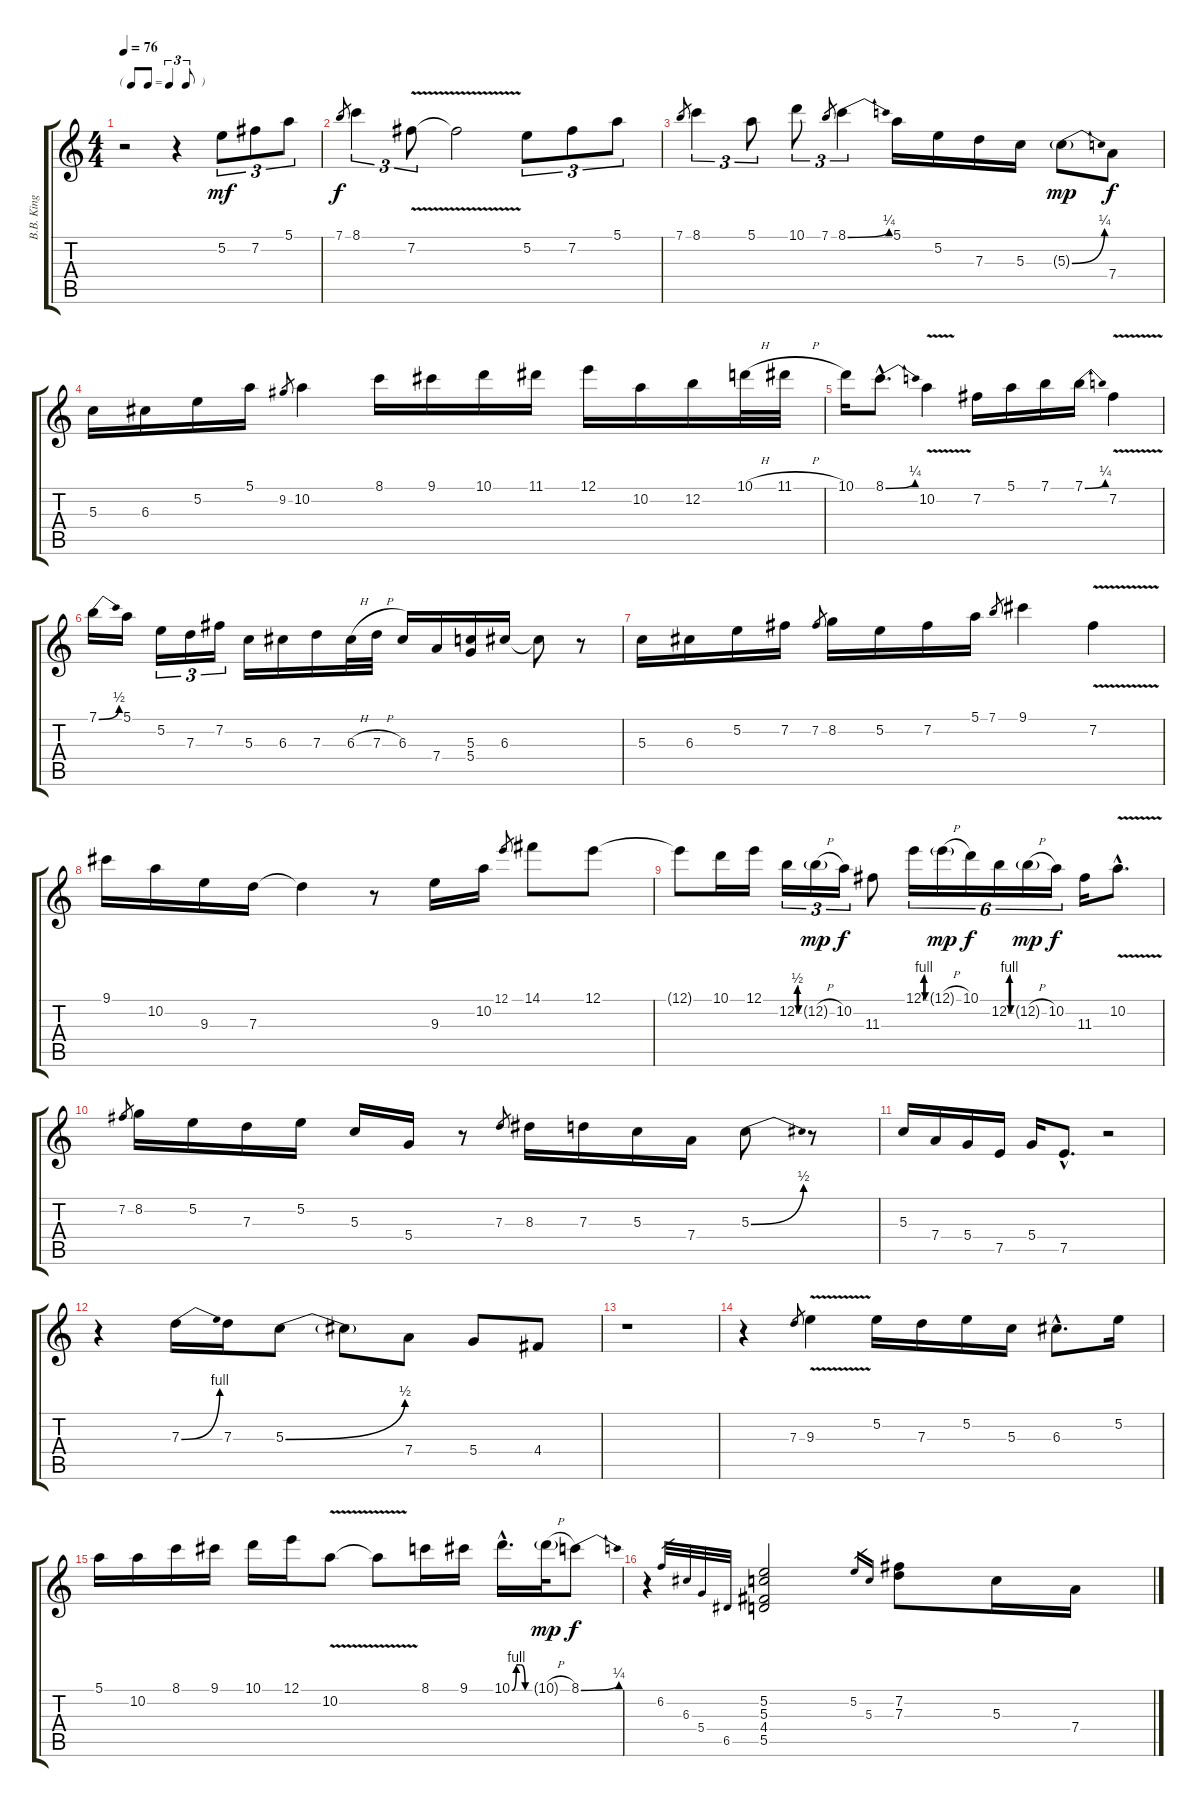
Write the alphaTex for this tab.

\track ("B.B. King Guitar I" "B.B. King ") {instrument electricguitarclean}
\staff {score tabs}
\tuning (E4 B3 G3 D3 A2 E2) {hide}
\ts (4 4)
\tf triplet8th
\tempo 76
\clef g2
\ks c
r.2{dy mf instrument electricguitarclean} r.4 5.2.8{tu (3 2)} 7.2.8{tu (3 2)} 5.1.8{tu (3 2)} |
7.1.8{gr dy f} 8.1.4{tu (3 2)} 7.2{v}.8{tu (3 2)} 7.2{t}.2 5.2.8{tu (3 2)} 7.2.8{tu (3 2)} 5.1.8{tu (3 2)} |
7.1.8{gr} 8.1.4{tu (3 2)} 5.1.8{tu (3 2)} 10.1.8{tu (3 2)} 7.1.8{gr} 8.1{be (bend 0 0 60 1)}.4{tu (3 2)} 5.1.16 5.2.16 7.3.16 5.3.16 5.3{be (bend 0 0 60 1) g}.8{dy mp} 7.4.8{dy f} |
5.3.16 6.3.16 5.2.16 5.1.16 9.2.8{gr} 10.2.4 8.1.16 9.1.16 10.1.16 11.1.16 12.1.16 10.2.16 12.2.16 10.1{h}.32 11.1{h}.32 |
10.1.16 8.1{be (bend 0 0 60 1) hac}.8{d} 10.2{v}.4 7.2.16 5.1.16 7.1.16 7.1{be (bend 0 0 60 1)}.16 7.2{v}.4 |
7.1{be (bend 0 0 60 2)}.16 5.1.16 5.2.16{tu (3 2)} 7.3.16{tu (3 2)} 7.2.16{tu (3 2)} 5.3.16 6.3.16 7.3.16 6.3{h}.32 7.3{h}.32 6.3.16 7.4.16 (5.3 5.4).16 6.3.16 6.3{t}.8 r.8 |
5.3.16 6.3.16 5.2.16 7.2.16 7.2.8{gr} 8.2.16 5.2.16 7.2.16 5.1.16 7.1.8{gr} 9.1.4 7.2{v}.4 |
9.1.16 10.2.16 9.3.16 7.3.16 7.3{t}.4 r.8 9.3.16 10.2.16 12.1.8{gr} 14.1.8 12.1.8 |
12.1{t}.8 10.1.16 12.1.16 12.2{be (custom 0 0 15 2 30 2 45 0 60 0)}.16{tu (3 2)} 12.2{h g}.16{tu (3 2) dy mp} 10.2.16{tu (3 2) dy f} 11.3.8 12.1{be (custom 0 0 15 4 30 4 45 0 60 0)}.16{tu (6 4)} 12.1{h g}.16{tu (6 4) dy mp} 10.1.16{tu (6 4) dy f} 12.2{be (custom 0 0 15 4 30 4 45 0 60 0)}.16{tu (6 4)} 12.2{h g}.16{tu (6 4) dy mp} 10.2.16{tu (6 4) dy f} 11.3.16 10.2{v hac}.8{d} |
7.2.8{gr} 8.2.16 5.2.16 7.3.16 5.2.16 5.3.16 5.4.16 r.8 7.3.8{gr} 8.3.16 7.3.16 5.3.16 7.4.16 5.3{be (bend 0 0 60 2)}.8 r.8 |
5.3.16 7.4.16 5.4.16 7.5.16 5.4.16 7.5{hac}.8{d} r.2 |
r.4 7.3{be (bend 0 0 60 4)}.16 7.3.16 5.3{be (bend 0 0 60 2)}.8 5.3{t}.8 7.4.8 5.4.8 4.4.8 |
r.1 |
r.4 7.3.8{gr} 9.3{v}.4 5.2.16 7.3.16 5.2.16 5.3.16 6.3{hac}.8{d} 5.2.16 |
5.1.16 10.2.16 8.1.16 9.1.16 10.1.16 12.1.16 10.2{v}.8 10.2{t}.8 8.1.16 9.1.16 10.1{be (custom 0 0 15 4 30 4 45 0 60 0) hac}.16{d} 10.1{h g}.32{dy mp} 8.1{be (bend 0 0 60 1)}.8{dy f} |
r.4 6.2.32{gr} 6.3.32{gr} 5.4.32{gr} 6.5.32{gr} (5.2 5.3 4.4 5.5).2 5.2.16{gr} 5.3.16{gr} (7.2 7.3).8 5.3.16 7.4.16
